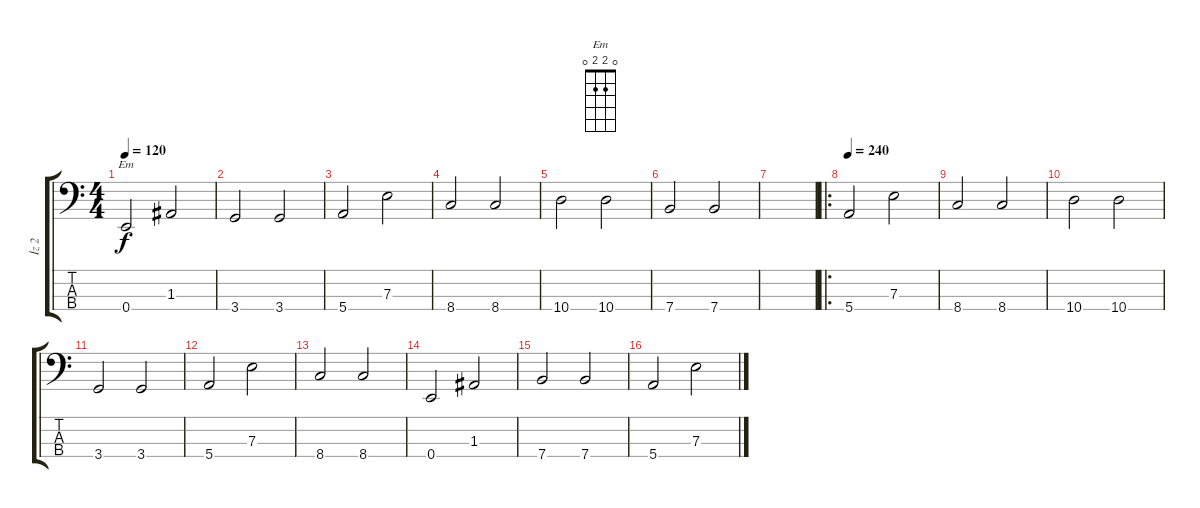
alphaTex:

\track ("İz 2" "İz 2") {instrument acousticbass}
\staff {score tabs}
\tuning (G2 D2 A1 E1) {hide}
\chord ("Em" 0 2 2 0)
\ts (4 4)
\tempo 120
\clef f4
\ks c
0.4.2{ch "Em" dy f} 1.3.2 |
3.4.2 3.4.2 |
5.4.2 7.3.2 |
8.4.2 8.4.2 |
10.4.2 10.4.2 |
7.4.2 7.4.2 |
|
\ro
\tempo 240
5.4.2 7.3.2 |
8.4.2 8.4.2 |
10.4.2 10.4.2 |
3.4.2 3.4.2 |
5.4.2 7.3.2 |
8.4.2 8.4.2 |
0.4.2 1.3.2 |
7.4.2 7.4.2 |
5.4.2 7.3.2
